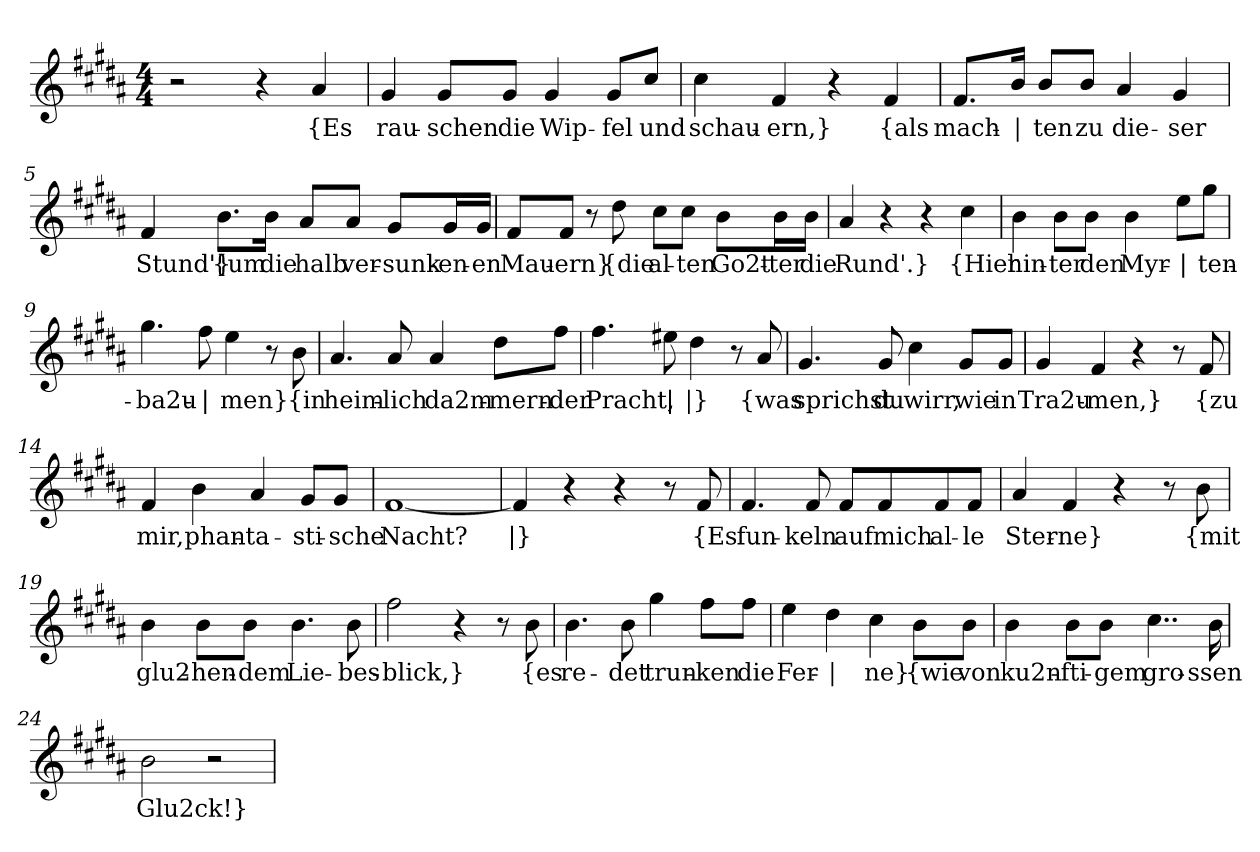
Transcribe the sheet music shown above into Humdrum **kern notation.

**kern	**text
*part1	*part1
*staff1	*staff1
*clefG2	*
*k[f#c#g#d#a#]	*
*M4/4	*
=1	=1
2r	.
4r	.
!	!LO:LY:b
4a#/	{Es
=2	=2
!	!LO:LY:b
4g#/	rau-
!	!LO:LY:b
8g#/L	-schen
!	!LO:LY:b
8g#/J	die
!	!LO:LY:b
4g#/	Wip-
!	!LO:LY:b
8g#/L	-fel
!	!LO:LY:b
8cc#/J	und
=3	=3
!	!LO:LY:b
4cc#\	schau-
!	!LO:LY:b
4f#/	-ern,}
4r	.
!	!LO:LY:b
4f#/	{als
=4	=4
!	!LO:LY:b
8.f#/L	mach-
!	!LO:LY:b
16b/Jk	|
!	!LO:LY:b
8b/L	-ten
!	!LO:LY:b
8b/J	zu
!	!LO:LY:b
4a#/	die-
!	!LO:LY:b
4g#/	-ser
!!LO:LB:g=z
=5	=5
!	!LO:LY:b
4f#/	Stund'}
!	!LO:LY:b
8.b\L	{um
!	!LO:LY:b
16b\Jk	die
!	!LO:LY:b
8a#/L	halb
!	!LO:LY:b
8a#/J	ver-
!	!LO:LY:b
8g#/L	-sunk-
!	!LO:LY:b
16g#/L	-en-
!	!LO:LY:b
16g#/JJ	-en
=6	=6
!	!LO:LY:b
8f#/L	Mau-
!	!LO:LY:b
8f#/J	-ern}
8r	.
!	!LO:LY:b
8dd#\	{die
!	!LO:LY:b
8cc#\L	al-
!	!LO:LY:b
8cc#\J	-ten
!	!LO:LY:b
8b\L	Go2t-
!	!LO:LY:b
16b\L	-ter
!	!LO:LY:b
16b\JJ	die
=7	=7
!	!LO:LY:b
4a#/	Rund'.}
4r	.
4r	.
!	!LO:LY:b
4cc#\	{Hier
!!LO:LB:g=z
=8	=8
!	!LO:LY:b
4b\	hin-
!	!LO:LY:b
8b\L	-ter
!	!LO:LY:b
8b\J	den
!	!LO:LY:b
4b\	Myr-
!	!LO:LY:b
8ee\L	|
!	!LO:LY:b
8gg#\J	-ten-
=9	=9
!	!LO:LY:b
4.gg#\	-ba2u-
!	!LO:LY:b
8ff#\	|
!	!LO:LY:b
4ee\	-men}
8r	.
!	!LO:LY:b
8b\	{in
=10	=10
!	!LO:LY:b
4.a#/	heim-
!	!LO:LY:b
8a#/	-lich
!	!LO:LY:b
4a#/	da2m-
!	!LO:LY:b
8dd#\L	-mern-
!	!LO:LY:b
8ff#\J	-der
=11	=11
!	!LO:LY:b
4.ff#\	Pracht,
!	!LO:LY:b
8ee#X\	|
!	!LO:LY:b
4dd#\	|}
8r	.
!	!LO:LY:b
8a#/	{was
!!LO:LB:g=z
=12	=12
!	!LO:LY:b
4.g#/	sprichst
!	!LO:LY:b
8g#/	du
!	!LO:LY:b
4cc#\	wirr,
!	!LO:LY:b
8g#/L	wie
!	!LO:LY:b
8g#/J	in
=13	=13
!	!LO:LY:b
4g#/	Tra2u-
!	!LO:LY:b
4f#/	-men,}
4r	.
8r	.
!	!LO:LY:b
8f#/	{zu
=14	=14
!	!LO:LY:b
4f#/	mir,
!	!LO:LY:b
4b\	phan-
!	!LO:LY:b
4a#/	-ta-
!	!LO:LY:b
8g#/L	-sti-
!	!LO:LY:b
8g#/J	-sche
=15	=15
!	!LO:LY:b
[1f#	Nacht?
=16	=16
!	!LO:LY:b
4f#/]	|}
4r	.
4r	.
8r	.
!	!LO:LY:b
8f#/	{Es
!!LO:LB:g=z
=17	=17
!	!LO:LY:b
4.f#/	fun-
!	!LO:LY:b
8f#/	-keln
!	!LO:LY:b
8f#/L	auf
!	!LO:LY:b
8f#/	mich
!	!LO:LY:b
8f#/	al-
!	!LO:LY:b
8f#/J	-le
=18	=18
!	!LO:LY:b
4a#/	Ster-
!	!LO:LY:b
4f#/	-ne}
4r	.
8r	.
!	!LO:LY:b
8b\	{mit
=19	=19
!	!LO:LY:b
4b\	glu2-
!	!LO:LY:b
8b\L	-hen-
!	!LO:LY:b
8b\J	-dem
!	!LO:LY:b
4.b\	Lie-
!	!LO:LY:b
8b\	-bes-
=20	=20
!	!LO:LY:b
2ff#\	-blick,}
4r	.
8r	.
!	!LO:LY:b
8b\	{es
!!LO:LB:g=z
=21	=21
!	!LO:LY:b
4.b\	re-
!	!LO:LY:b
8b\	-det
!	!LO:LY:b
4gg#\	trun-
!	!LO:LY:b
8ff#\L	-ken
!	!LO:LY:b
8ff#\J	die
=22	=22
!	!LO:LY:b
4ee\	Fer-
!	!LO:LY:b
4dd#\	|
!	!LO:LY:b
4cc#\	-ne}
!	!LO:LY:b
8b\L	{wie
!	!LO:LY:b
8b\J	von
=23	=23
!	!LO:LY:b
4b\	ku2n-
!	!LO:LY:b
8b\L	-fti-
!	!LO:LY:b
8b\J	-gem
!	!LO:LY:b
4..cc#\	gro-
!	!LO:LY:b
16b\	-ssen
=24	=24
!	!LO:LY:b
2b\	Glu2ck!}
2r	.
=	=
*-	*-
